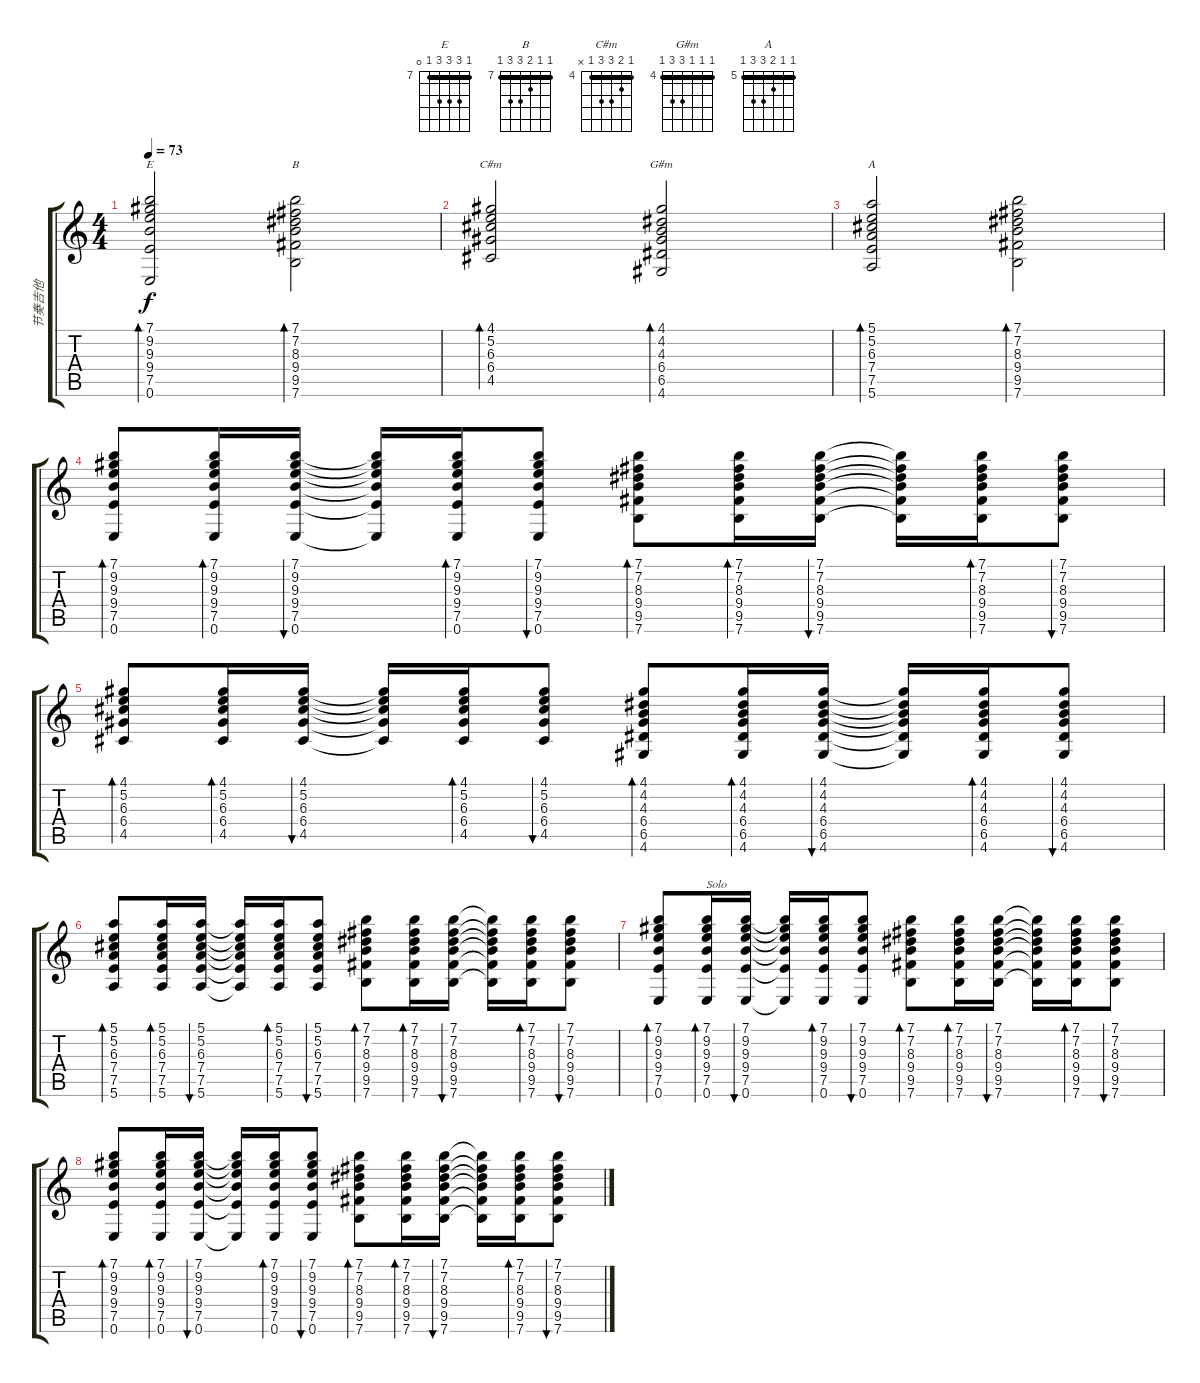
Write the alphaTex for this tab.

\track ("节奏吉他" "节奏吉他") {instrument electricguitarclean}
\staff {score tabs}
\tuning (E4 B3 G3 D3 A2 E2) {hide}
\chord ("E" 7 9 9 9 7 0) {firstfret 7 barre 7}
\chord ("B" 7 7 8 9 9 7) {firstfret 7 barre 7}
\chord ("C#m" 4 5 6 6 4 x) {firstfret 4 barre 4}
\chord ("G#m" 4 4 4 6 6 4) {firstfret 4 barre 4}
\chord ("A" 5 5 6 7 7 5) {firstfret 5 barre 5}
\ts (4 4)
\tempo 73
\clef g2
\ks c
(7.1 9.2 9.3 9.4 7.5 0.6).2{bd 60 ch "E" dy f} (7.1 7.2 8.3 9.4 9.5 7.6).2{bd 60 ch "B"} |
(4.1 5.2 6.3 6.4 4.5).2{bd 60 ch "C#m"} (4.1 4.2 4.3 6.4 6.5 4.6).2{bd 60 ch "G#m"} |
(5.1 5.2 6.3 7.4 7.5 5.6).2{bd 60 ch "A"} (7.1 7.2 8.3 9.4 9.5 7.6).2{bd 60} |
(7.1 9.2 9.3 9.4 7.5 0.6).8{bd 30} (7.1 9.2 9.3 9.4 7.5 0.6).16{bd 30} (7.1 9.2 9.3 9.4 7.5 0.6).16{bu 30} (7.1{t} 9.2{t} 9.3{t} 9.4{t} 7.5{t} 0.6{t}).16 (7.1 9.2 9.3 9.4 7.5 0.6).16{bd 30} (7.1 9.2 9.3 9.4 7.5 0.6).8{bu 30} (7.1 7.2 8.3 9.4 9.5 7.6).8{bd 30} (7.1 7.2 8.3 9.4 9.5 7.6).16{bd 30} (7.1 7.2 8.3 9.4 9.5 7.6).16{bu 30} (7.1{t} 7.2{t} 8.3{t} 9.4{t} 9.5{t} 7.6{t}).16 (7.1 7.2 8.3 9.4 9.5 7.6).16{bd 30} (7.1 7.2 8.3 9.4 9.5 7.6).8{bu 30} |
(4.1 5.2 6.3 6.4 4.5).8{bd 30} (4.1 5.2 6.3 6.4 4.5).16{bd 30} (4.1 5.2 6.3 6.4 4.5).16{bu 30} (4.1{t} 5.2{t} 6.3{t} 6.4{t} 4.5{t}).16 (4.1 5.2 6.3 6.4 4.5).16{bd 30} (4.1 5.2 6.3 6.4 4.5).8{bu 30} (4.1 4.2 4.3 6.4 6.5 4.6).8{bd 30} (4.1 4.2 4.3 6.4 6.5 4.6).16{bd 30} (4.1 4.2 4.3 6.4 6.5 4.6).16{bu 30} (4.1{t} 4.2{t} 4.3{t} 6.4{t} 6.5{t} 4.6{t}).16 (4.1 4.2 4.3 6.4 6.5 4.6).16{bd 30} (4.1 4.2 4.3 6.4 6.5 4.6).8{bu 30} |
(5.1 5.2 6.3 7.4 7.5 5.6).8{bd 30} (5.1 5.2 6.3 7.4 7.5 5.6).16{bd 30} (5.1 5.2 6.3 7.4 7.5 5.6).16{bu 30} (5.1{t} 5.2{t} 6.3{t} 7.4{t} 7.5{t} 5.6{t}).16 (5.1 5.2 6.3 7.4 7.5 5.6).16{bd 30} (5.1 5.2 6.3 7.4 7.5 5.6).8{bu 30} (7.1 7.2 8.3 9.4 9.5 7.6).8{bd 30} (7.1 7.2 8.3 9.4 9.5 7.6).16{bd 30} (7.1 7.2 8.3 9.4 9.5 7.6).16{bu 30} (7.1{t} 7.2{t} 8.3{t} 9.4{t} 9.5{t} 7.6{t}).16 (7.1 7.2 8.3 9.4 9.5 7.6).16{bd 30} (7.1 7.2 8.3 9.4 9.5 7.6).8{bu 30} |
(7.1 9.2 9.3 9.4 7.5 0.6).8{bd 30} (7.1 9.2 9.3 9.4 7.5 0.6).16{bd 30 txt "Solo"} (7.1 9.2 9.3 9.4 7.5 0.6).16{bu 30} (7.1{t} 9.2{t} 9.3{t} 9.4{t} 7.5{t} 0.6{t}).16 (7.1 9.2 9.3 9.4 7.5 0.6).16{bd 30} (7.1 9.2 9.3 9.4 7.5 0.6).8{bu 30} (7.1 7.2 8.3 9.4 9.5 7.6).8{bd 30} (7.1 7.2 8.3 9.4 9.5 7.6).16{bd 30} (7.1 7.2 8.3 9.4 9.5 7.6).16{bu 30} (7.1{t} 7.2{t} 8.3{t} 9.4{t} 9.5{t} 7.6{t}).16 (7.1 7.2 8.3 9.4 9.5 7.6).16{bd 30} (7.1 7.2 8.3 9.4 9.5 7.6).8{bu 30} |
(7.1 9.2 9.3 9.4 7.5 0.6).8{bd 30} (7.1 9.2 9.3 9.4 7.5 0.6).16{bd 30} (7.1 9.2 9.3 9.4 7.5 0.6).16{bu 30} (7.1{t} 9.2{t} 9.3{t} 9.4{t} 7.5{t} 0.6{t}).16 (7.1 9.2 9.3 9.4 7.5 0.6).16{bd 30} (7.1 9.2 9.3 9.4 7.5 0.6).8{bu 30} (7.1 7.2 8.3 9.4 9.5 7.6).8{bd 30} (7.1 7.2 8.3 9.4 9.5 7.6).16{bd 30} (7.1 7.2 8.3 9.4 9.5 7.6).16{bu 30} (7.1{t} 7.2{t} 8.3{t} 9.4{t} 9.5{t} 7.6{t}).16 (7.1 7.2 8.3 9.4 9.5 7.6).16{bd 30} (7.1 7.2 8.3 9.4 9.5 7.6).8{bu 30}
